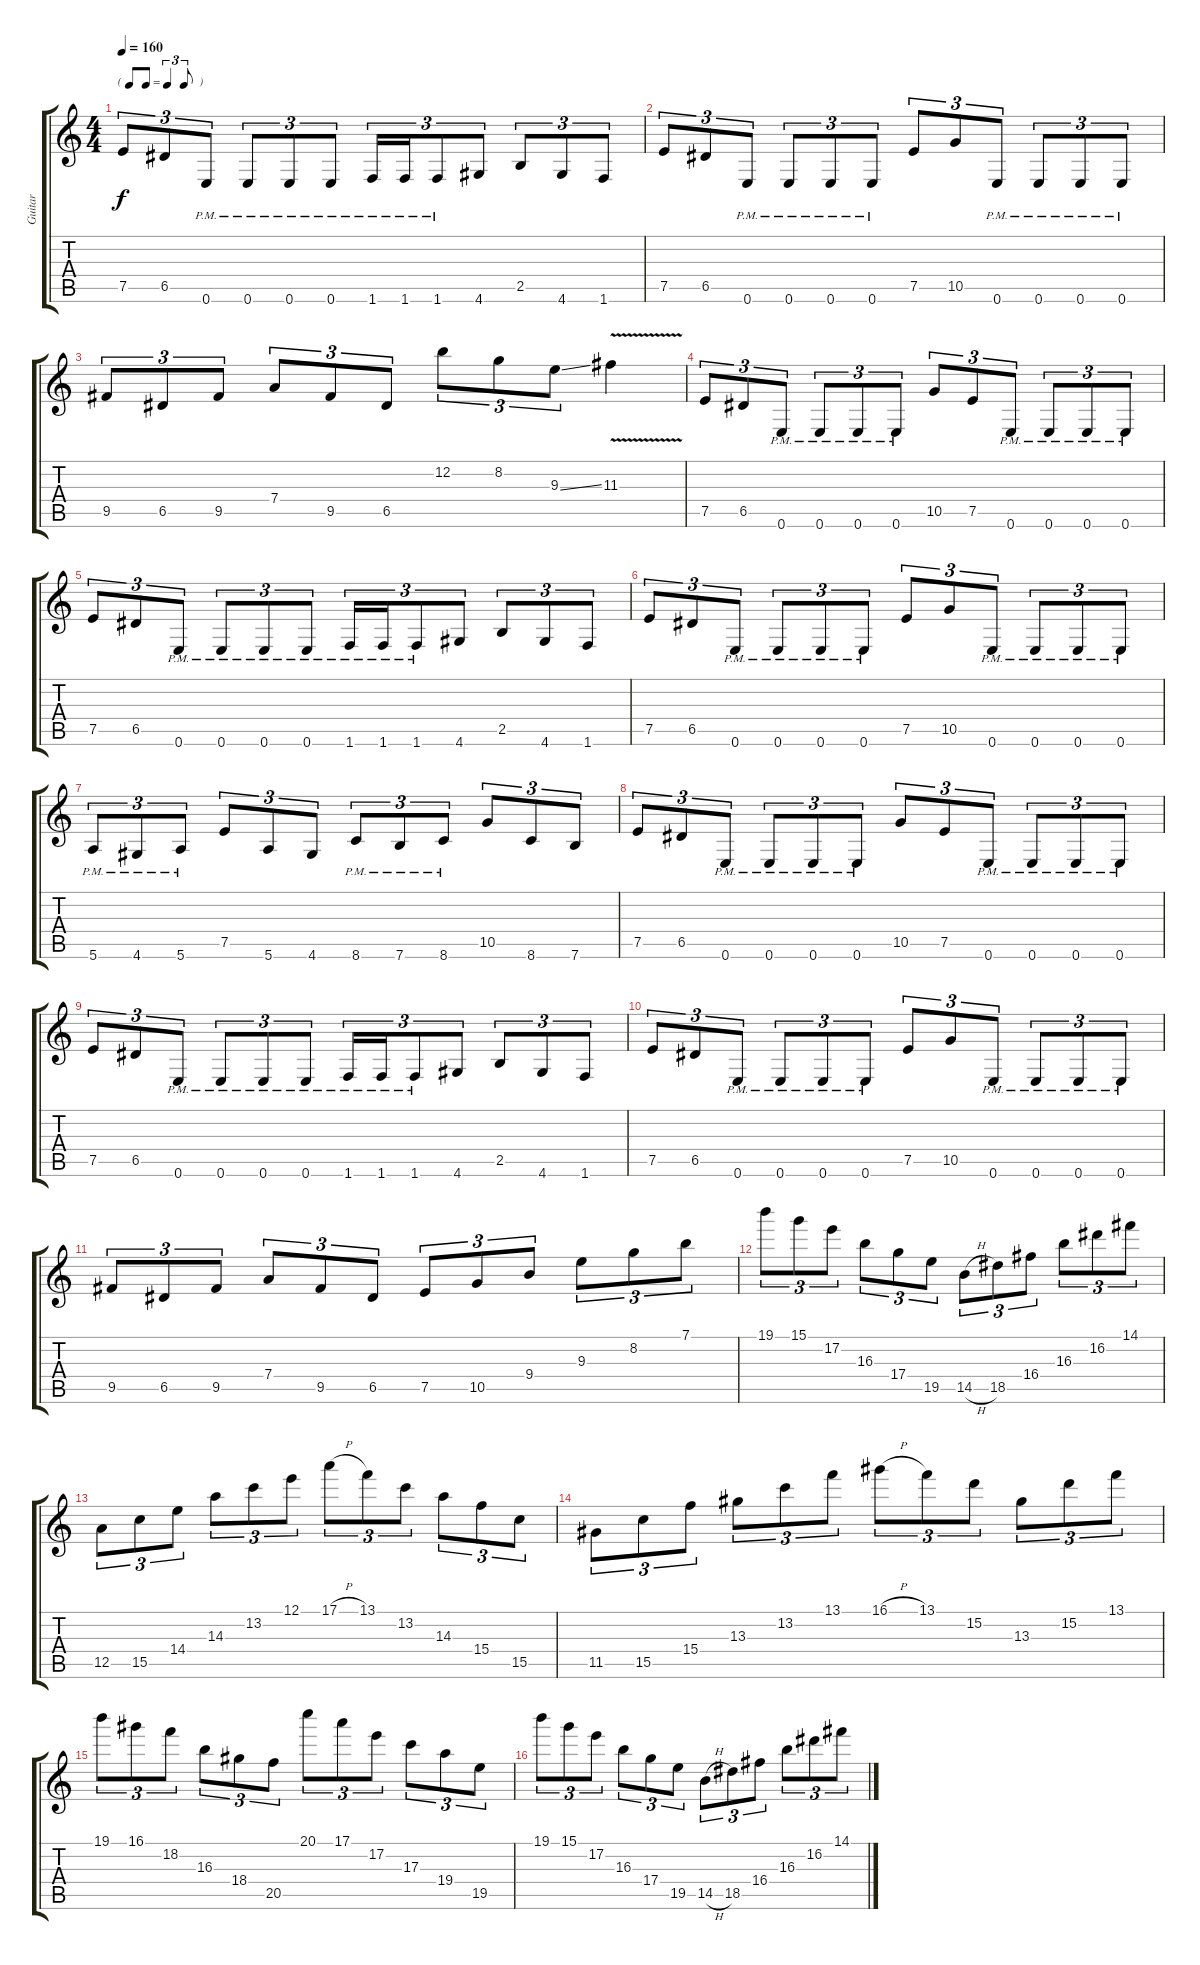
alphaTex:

\track ("Guitar" "Guitar") {instrument distortionguitar}
\staff {score tabs}
\tuning (E4 B3 G3 D3 A2 E2) {hide}
\ts (4 4)
\tf triplet8th
\tempo 160
\clef g2
\ks c
7.5.8{tu (3 2) dy f} 6.5.8{tu (3 2)} 0.6{pm}.8{tu (3 2)} 0.6{pm}.8{tu (3 2)} 0.6{pm}.8{tu (3 2)} 0.6{pm}.8{tu (3 2)} 1.6{pm}.16{tu (3 2)} 1.6{pm}.16{tu (3 2)} 1.6{pm}.8{tu (3 2)} 4.6.8{tu (3 2)} 2.5.8{tu (3 2)} 4.6.8{tu (3 2)} 1.6.8{tu (3 2)} |
7.5.8{tu (3 2)} 6.5.8{tu (3 2)} 0.6{pm}.8{tu (3 2)} 0.6{pm}.8{tu (3 2)} 0.6{pm}.8{tu (3 2)} 0.6{pm}.8{tu (3 2)} 7.5.8{tu (3 2)} 10.5.8{tu (3 2)} 0.6{pm}.8{tu (3 2)} 0.6{pm}.8{tu (3 2)} 0.6{pm}.8{tu (3 2)} 0.6{pm}.8{tu (3 2)} |
9.5.8{tu (3 2)} 6.5.8{tu (3 2)} 9.5.8{tu (3 2)} 7.4.8{tu (3 2)} 9.5.8{tu (3 2)} 6.5.8{tu (3 2)} 12.2.8{tu (3 2)} 8.2.8{tu (3 2)} 9.3{ss}.8{tu (3 2)} 11.3{v}.4 |
7.5.8{tu (3 2)} 6.5.8{tu (3 2)} 0.6{pm}.8{tu (3 2)} 0.6{pm}.8{tu (3 2)} 0.6{pm}.8{tu (3 2)} 0.6{pm}.8{tu (3 2)} 10.5.8{tu (3 2)} 7.5.8{tu (3 2)} 0.6{pm}.8{tu (3 2)} 0.6{pm}.8{tu (3 2)} 0.6{pm}.8{tu (3 2)} 0.6{pm}.8{tu (3 2)} |
7.5.8{tu (3 2)} 6.5.8{tu (3 2)} 0.6{pm}.8{tu (3 2)} 0.6{pm}.8{tu (3 2)} 0.6{pm}.8{tu (3 2)} 0.6{pm}.8{tu (3 2)} 1.6{pm}.16{tu (3 2)} 1.6{pm}.16{tu (3 2)} 1.6{pm}.8{tu (3 2)} 4.6.8{tu (3 2)} 2.5.8{tu (3 2)} 4.6.8{tu (3 2)} 1.6.8{tu (3 2)} |
7.5.8{tu (3 2)} 6.5.8{tu (3 2)} 0.6{pm}.8{tu (3 2)} 0.6{pm}.8{tu (3 2)} 0.6{pm}.8{tu (3 2)} 0.6{pm}.8{tu (3 2)} 7.5.8{tu (3 2)} 10.5.8{tu (3 2)} 0.6{pm}.8{tu (3 2)} 0.6{pm}.8{tu (3 2)} 0.6{pm}.8{tu (3 2)} 0.6{pm}.8{tu (3 2)} |
5.6{pm}.8{tu (3 2)} 4.6{pm}.8{tu (3 2)} 5.6{pm}.8{tu (3 2)} 7.5.8{tu (3 2)} 5.6.8{tu (3 2)} 4.6.8{tu (3 2)} 8.6{pm}.8{tu (3 2)} 7.6{pm}.8{tu (3 2)} 8.6{pm}.8{tu (3 2)} 10.5.8{tu (3 2)} 8.6.8{tu (3 2)} 7.6.8{tu (3 2)} |
7.5.8{tu (3 2)} 6.5.8{tu (3 2)} 0.6{pm}.8{tu (3 2)} 0.6{pm}.8{tu (3 2)} 0.6{pm}.8{tu (3 2)} 0.6{pm}.8{tu (3 2)} 10.5.8{tu (3 2)} 7.5.8{tu (3 2)} 0.6{pm}.8{tu (3 2)} 0.6{pm}.8{tu (3 2)} 0.6{pm}.8{tu (3 2)} 0.6{pm}.8{tu (3 2)} |
7.5.8{tu (3 2)} 6.5.8{tu (3 2)} 0.6{pm}.8{tu (3 2)} 0.6{pm}.8{tu (3 2)} 0.6{pm}.8{tu (3 2)} 0.6{pm}.8{tu (3 2)} 1.6{pm}.16{tu (3 2)} 1.6{pm}.16{tu (3 2)} 1.6{pm}.8{tu (3 2)} 4.6.8{tu (3 2)} 2.5.8{tu (3 2)} 4.6.8{tu (3 2)} 1.6.8{tu (3 2)} |
7.5.8{tu (3 2)} 6.5.8{tu (3 2)} 0.6{pm}.8{tu (3 2)} 0.6{pm}.8{tu (3 2)} 0.6{pm}.8{tu (3 2)} 0.6{pm}.8{tu (3 2)} 7.5.8{tu (3 2)} 10.5.8{tu (3 2)} 0.6{pm}.8{tu (3 2)} 0.6{pm}.8{tu (3 2)} 0.6{pm}.8{tu (3 2)} 0.6{pm}.8{tu (3 2)} |
9.5.8{tu (3 2)} 6.5.8{tu (3 2)} 9.5.8{tu (3 2)} 7.4.8{tu (3 2)} 9.5.8{tu (3 2)} 6.5.8{tu (3 2)} 7.5.8{tu (3 2)} 10.5.8{tu (3 2)} 9.4.8{tu (3 2)} 9.3.8{tu (3 2)} 8.2.8{tu (3 2)} 7.1.8{tu (3 2)} |
19.1.8{tu (3 2)} 15.1.8{tu (3 2)} 17.2.8{tu (3 2)} 16.3.8{tu (3 2)} 17.4.8{tu (3 2)} 19.5.8{tu (3 2)} 14.5{h}.8{tu (3 2)} 18.5.8{tu (3 2)} 16.4.8{tu (3 2)} 16.3.8{tu (3 2)} 16.2.8{tu (3 2)} 14.1.8{tu (3 2)} |
12.5.8{tu (3 2)} 15.5.8{tu (3 2)} 14.4.8{tu (3 2)} 14.3.8{tu (3 2)} 13.2.8{tu (3 2)} 12.1.8{tu (3 2)} 17.1{h}.8{tu (3 2)} 13.1.8{tu (3 2)} 13.2.8{tu (3 2)} 14.3.8{tu (3 2)} 15.4.8{tu (3 2)} 15.5.8{tu (3 2)} |
11.5.8{tu (3 2)} 15.5.8{tu (3 2)} 15.4.8{tu (3 2)} 13.3.8{tu (3 2)} 13.2.8{tu (3 2)} 13.1.8{tu (3 2)} 16.1{h}.8{tu (3 2)} 13.1.8{tu (3 2)} 15.2.8{tu (3 2)} 13.3.8{tu (3 2)} 15.2.8{tu (3 2)} 13.1.8{tu (3 2)} |
19.1.8{tu (3 2)} 16.1.8{tu (3 2)} 18.2.8{tu (3 2)} 16.3.8{tu (3 2)} 18.4.8{tu (3 2)} 20.5.8{tu (3 2)} 20.1.8{tu (3 2)} 17.1.8{tu (3 2)} 17.2.8{tu (3 2)} 17.3.8{tu (3 2)} 19.4.8{tu (3 2)} 19.5.8{tu (3 2)} |
19.1.8{tu (3 2)} 15.1.8{tu (3 2)} 17.2.8{tu (3 2)} 16.3.8{tu (3 2)} 17.4.8{tu (3 2)} 19.5.8{tu (3 2)} 14.5{h}.8{tu (3 2)} 18.5.8{tu (3 2)} 16.4.8{tu (3 2)} 16.3.8{tu (3 2)} 16.2.8{tu (3 2)} 14.1.8{tu (3 2)}
